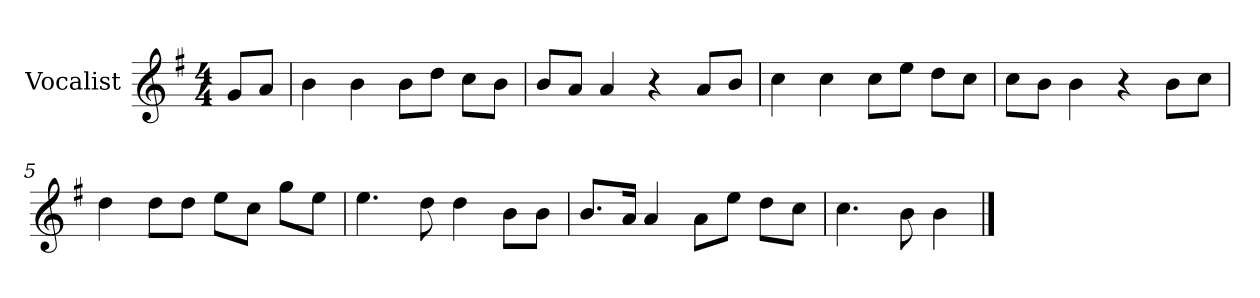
**kern
*part1
*staff1
*I"Vocalist
*k[f#]
*G:
*M4/4
=
8gL
8aJ
=1
4b
4b
8bL
8ddJ
8ccL
8bJ
=2
8bL
8aJ
4a
4r
8aL
8bJ
=3
4cc
4cc
8ccL
8eeJ
8ddL
8ccJ
=4
8ccL
8bJ
4b
4r
8bL
8ccJ
=5
4dd
8ddL
8ddJ
8eeL
8ccJ
8ggL
8eeJ
=6
4.ee
8dd
4dd
8bL
8bJ
=7
8.bL
16aJk
4a
8aL
8eeJ
8ddL
8ccJ
=8
4.cc
8b
4b
==
*-
